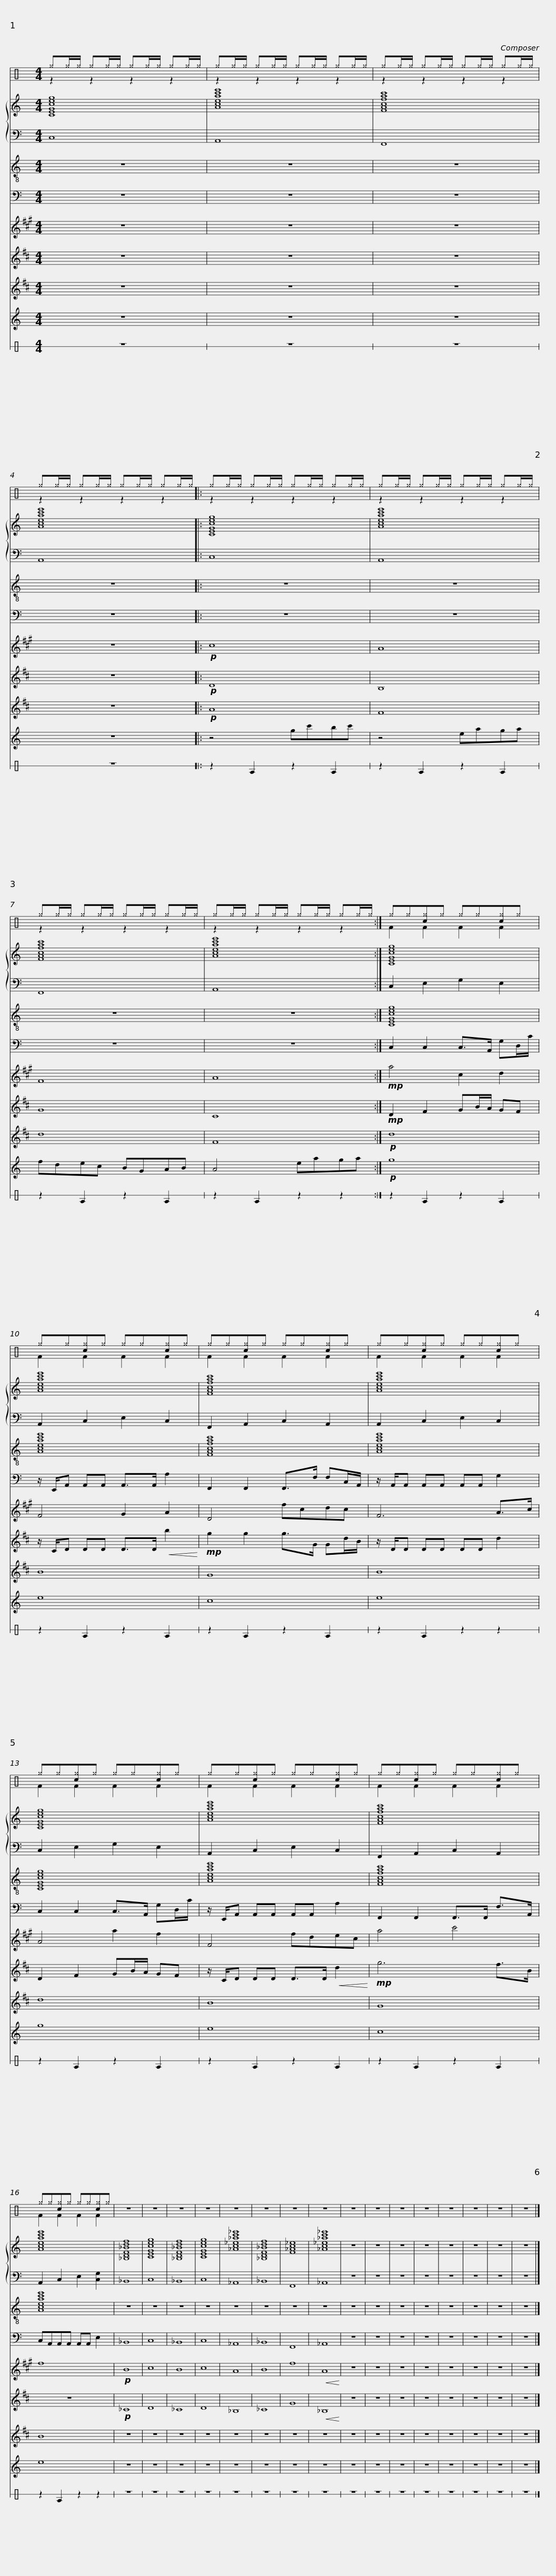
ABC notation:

X:1
%%score ( 1 2 ) { 3 | 4 } 5 6 7 8 9 10 11
L:1/8
M:4/4
I:linebreak $
K:C
V:1 perc
K:none
V:2 perc
K:none
V:3 treble
V:4 bass
V:5 treble-8
V:6 bass transpose=-12
V:7 treble transpose=-9
V:8 treble transpose=-14
V:9 treble transpose=-2
V:10 treble
V:11 perc stafflines=1
K:none
V:1
 ^g^g/^g/ ^g^g/^g/ ^g^g/^g/ ^g^g/^g/ | ^g^g/^g/ ^g^g/^g/ ^g^g/^g/ ^g^g/^g/ | ^g^g/^g/ ^g^g/^g/ ^g^g/^g/ ^g^g/^g/ |$ ^g^g/^g/ ^g^g/^g/ ^g^g/^g/ ^g^g/^g/ |:$ ^g^g/^g/ ^g^g/^g/ ^g^g/^g/ ^g^g/^g/ | %5
 ^g^g/^g/ ^g^g/^g/ ^g^g/^g/ ^g^g/^g/ | ^g^g/^g/ ^g^g/^g/ ^g^g/^g/ ^g^g/^g/ |$ ^g^g/^g/ ^g^g/^g/ ^g^g/^g/ ^g^g/^g/ :|$ ^g^g[c^g]^g ^g^g[c^g]^g | ^g^g[c^g]^g ^g^g[c^g]^g | %10
 ^g^g[c^g]^g ^g^g[c^g]^g | ^g^g[c^g]^g ^g^g[c^g]^g |$ ^g^g[c^g]^g ^g^g[c^g]^g | ^g^g[c^g]^g ^g^g[c^g]^g | ^g^g[c^g]^g ^g^g[c^g]^g | %15
 ^g^g[c^g]^g ^g^g[c^g]^g |$ z8 | z8 | z8 | z8 |$ %20
 z8 | z8 | z8 | z8 |$ z8 | %25
 z8 | z8 | z8 |$ z8 | z8 | %30
 z8 | z8 |] %32
V:2
 z2 z2 z2 z2 | z2 z2 z2 z2 | z2 z2 z2 z2 |$ z2 z2 z2 z2 |:$ z2 z2 z2 z2 | %5
 z2 z2 z2 z2 | z2 z2 z2 z2 |$ z2 z2 z2 z2 :|$ F2 F2 F2 F2 | F2 F2 F2 F2 | %10
 F2 F2 F2 F2 | F2 F2 F2 F2 |$ F2 F2 F2 F2 | F2 F2 F2 F2 | F2 F2 F2 F2 | %15
 F2 F2 F2 F2 |$ x8 | x8 | x8 | x8 |$ %20
 x8 | x8 | x8 | x8 |$ x8 | %25
 x8 | x8 | x8 |$ x8 | x8 | %30
 x8 | x8 |] %32
V:3
 [CEGceg]8 | [Aceac'e']8 | [FAcfac']8 |$ [Aceac'e']8 |:$ [CEGceg]8 | %5
 [Aceac'e']8 | [FAcfac']8 |$ [Aceac'e']8 :|$ [CEGceg]8 | [Aceac'e']8 | %10
 [FAcfac']8 | [Aceac'e']8 |$ [CEGceg]8 | [Aceac'e']8 | [FAcfac']8 | %15
 [Aceac'e']8 |$ [_B,DF_Bdf]8 | [CEGceg]8 | [_B,DF_Bdf]8 | [CEGceg]8 |$ %20
 [_Ac_e_ac'_e']8 | [_B,DF_Bdf]8 | [F_Ac_e]8 | [_Ac_e_ac'_e']8 |$ z8 | %25
 z8 | z8 | z8 |$ z8 | z8 | %30
 z8 | z8 |] %32
V:4
 C,8 | A,,8 | F,,8 |$ A,,8 |:$ C,8 | %5
 A,,8 | F,,8 |$ A,,8 :|$ C,2 E,2 G,2 E,2 | A,,2 C,2 E,2 C,2 | %10
 F,,2 A,,2 C,2 A,,2 | A,,2 C,2 E,2 C,2 |$ C,2 E,2 G,2 E,2 | A,,2 C,2 E,2 C,2 | F,,2 A,,2 C,2 A,,2 | %15
 A,,2 C,2 E,2 [C,G,]2 |$ _B,,8 | C,8 | _B,,8 | C,8 |$ %20
 _A,,8 | _B,,8 | F,,8 | _A,,8 |$ z8 | %25
 z8 | z8 | z8 |$ z8 | z8 | %30
 z8 | z8 |] %32
V:5
 z8 | z8 | z8 |$ z8 |:$ z8 | %5
 z8 | z8 |$ z8 :|$ [CEGceg]8 | [Aceac'e']8 | %10
 [FAcfac']8 | [Aceac'e']8 |$ [CEGceg]8 | [Aceac'e']8 | [FAcfac']8 | %15
 [Aceac'e']8 |$ z8 | z8 | z8 | z8 |$ %20
 z8 | z8 | z8 | z8 |$ z8 | %25
 z8 | z8 | z8 |$ z8 | z8 | %30
 z8 | z8 |] %32
V:6
 z8 | z8 | z8 |$ z8 |:$ z8 | %5
 z8 | z8 |$ z8 :|$ C,2 C,2 C,>A,, G,D,/C/ | z/ E,,/A,, A,,A,, A,,>A,, A,2 | %10
 F,,2 F,,2 F,,>F, F,C,/A,,/ | z/ A,,/A,, A,,A,, A,,A,, G,2 |$ C,2 C,2 C,>A,, G,D,/C/ | z/ E,,/A,, A,,A,, A,,A,, A,2 | F,,2 F,,2 F,,>F,, F,>A,, | %15
 C,A,,A,,A,, A,,A,, E,2 |$ _B,,8 | C,8 | _B,,8 | C,8 |$ %20
 _A,,8 | _B,,8 | F,,8 | _A,,8 |$ z8 | %25
 z8 | z8 | z8 |$ z8 | z8 | %30
 z8 | z8 |] %32
V:7
[K:A] z8 | z8 | z8 |$ z8 |:$!p! c8 | %5
 A8 | F8 |$ A8 :|$!mp! a4 c2 d2 | F4 G2 A2 | %10
 D4 fcdc | F6 A>c |$ A4 a2 f2 | F4 fdec | a4 c'4 | %15
 f8 |$!p! B8 | c8 | B8 | c8 |$ %20
 A8 | B8 | f8 |!<(! A8!<)! |$ z8 | %25
 z8 | z8 | z8 |$ z8 | z8 | %30
 z8 | z8 |] %32
V:8
[K:D] z8 | z8 | z8 |$ z8 |:$!p! D8 | %5
 B,8 | G8 |$ C8 :|$!mp! D2 F2 GB/A/ GF | z/ C/D DD D>D!<(! b2!<)! | %10
!mp! g2 g2 g>G Gd/B/ | z/ D/D DD DD d2 |$ D2 F2 GB/A/ GF | z/ C/D DD D>D!<(! d2!<)! |!mp! g6 f>B | %15
 z8 |$!p! _C8 | D8 | _C8 | D8 |$ %20
 _B,8 | _C8 | G8 |!<(! _B,8!<)! |$ z8 | %25
 z8 | z8 | z8 |$ z8 | z8 | %30
 z8 | z8 |] %32
V:9
[K:D] z8 | z8 | z8 |$ z8 |:$!p! A8 | %5
 F8 | d8 |$ F8 :|$!p! d8 | B8 | %10
 G8 | B8 |$ d8 | B8 | G8 | %15
 B8 |$ z8 | z8 | z8 | z8 |$ %20
 z8 | z8 | z8 | z8 |$ z8 | %25
 z8 | z8 | z8 |$ z8 | z8 | %30
 z8 | z8 |] %32
V:10
 z8 | z8 | z8 |$ z8 |:$ z4 gc'bc' | %5
 z4 eaga | fdec BGAB |$ A4 eaga :|$!p! g8 | e8 | %10
 c8 | e8 |$ g8 | e8 | c8 | %15
 e8 |$ z8 | z8 | z8 | z8 |$ %20
 z8 | z8 | z8 | z8 |$ z8 | %25
 z8 | z8 | z8 |$ z8 | z8 | %30
 z8 | z8 |] %32
V:11
 z8 | z8 | z8 |$ z8 |:$ z2 E2 z2 E2 | %5
 z2 E2 z2 E2 | z2 E2 z2 E2 |$ z2 E2 z2 z2 :|$ z2 E2 z2 E2 | z2 E2 z2 E2 | %10
 z2 E2 z2 E2 | z2 E2 z2 z2 |$ z2 E2 z2 E2 | z2 E2 z2 E2 | z2 E2 z2 E2 | %15
 z2 E2 z2 z2 |$ z8 | z8 | z8 | z8 |$ %20
 z8 | z8 | z8 | z8 |$ z8 | %25
 z8 | z8 | z8 |$ z8 | z8 | %30
 z8 | z8 |] %32
